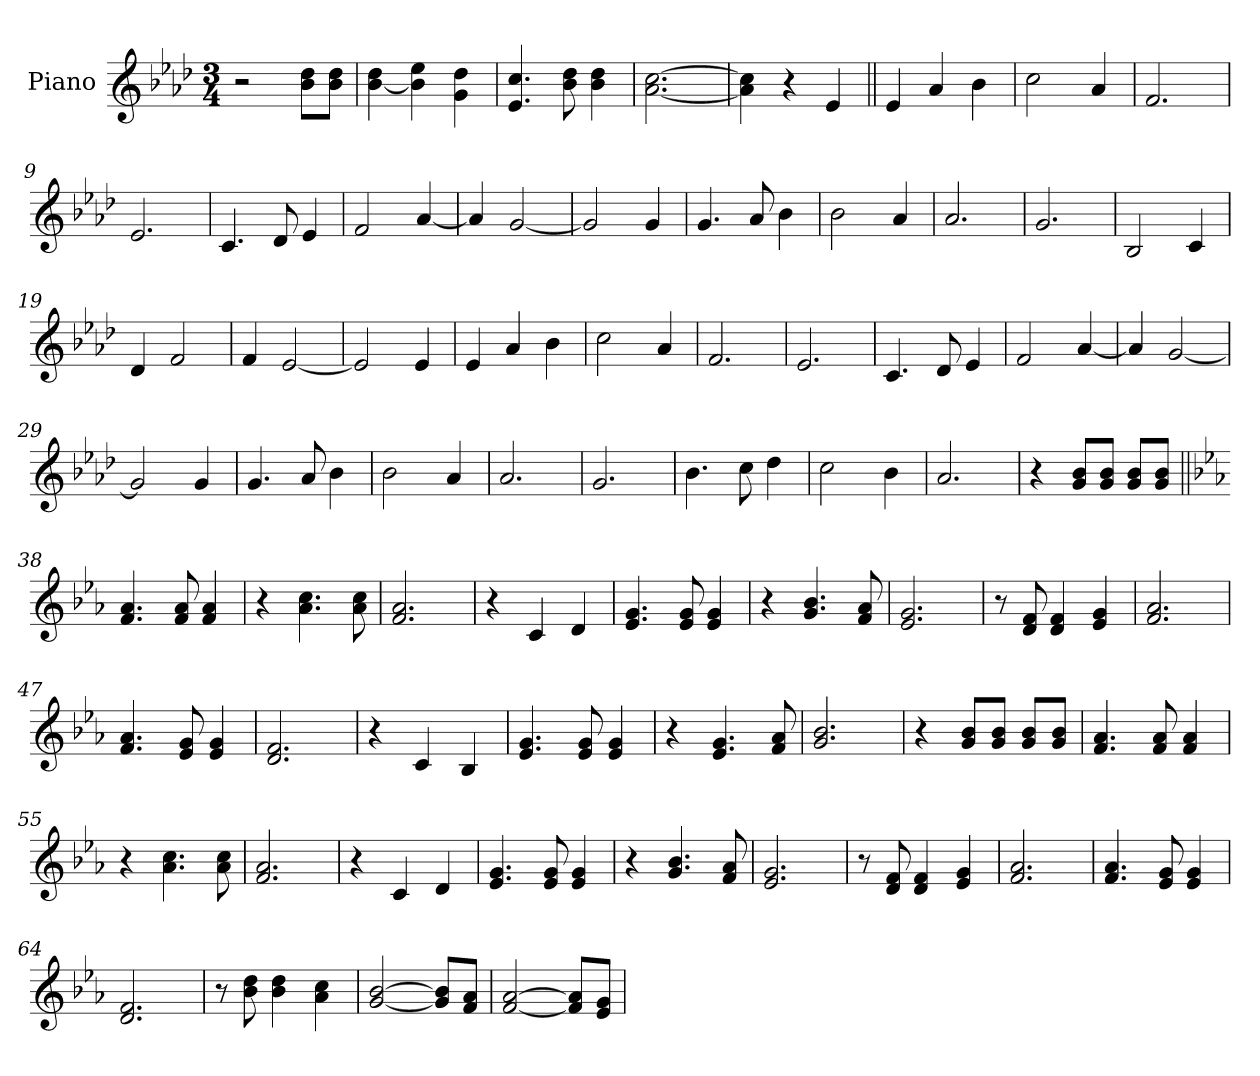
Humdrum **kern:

**kern
*part1
*staff1
*I"Piano
*I'Pno.
*clefG2
*k[b-e-a-d-]
*M3/4
*MM196
=1
2r
8b-! 8dd-!L
8b-! 8dd-!J
=2
[4b-! 4dd-!
4b-!] 4ee-!
4g! 4dd-!
=3
4.e-! 4.cc!
8b-! 8dd-!
4b-! 4dd-!
=4
[2.a-! [2.cc!
=5
4a-!] 4cc!]
4r
4e-
=6||
4e-
4a-
4b-
=7
2cc
4a-
=8
2.f
=9
2.e-
=10
4.c
8d-
4e-
=11
2f
[4a-
=12
4a-]
[2g
=13
2g]
4g
=14
4.g
8a-
4b-
=15
2b-
4a-
=16
2.a-
=17
2.g
=18
2B-
4c
=19
4d-
2f
=20
4f
[2e-
=21
2e-]
4e-
=22
4e-
4a-
4b-
=23
2cc
4a-
=24
2.f
=25
2.e-
=26
4.c
8d-
4e-
=27
2f
[4a-
=28
4a-]
[2g
=29
2g]
4g
=30
4.g
8a-
4b-
=31
2b-
4a-
=32
2.a-
=33
2.g
=34
4.b-
8cc
4dd-
=35
2cc
4b-
=36
2.a-
=37
4r
8g 8b-L
8g 8b-J
8g 8b-L
8g 8b-J
=38||
*k[b-e-a-]
4.f 4.a-
8f 8a-
4f 4a-
=39
4r
4.a- 4.cc
8a- 8cc
=40
2.f 2.a-
=41
4r
4c
4d
=42
4.e- 4.g
8e- 8g
4e- 4g
=43
4r
4.g 4.b-
8f 8a-
=44
2.e- 2.g
=45
8r
8d 8f
4d 4f
4e- 4g
=46
2.f 2.a-
=47
4.f 4.a-
8e- 8g
4e- 4g
=48
2.d 2.f
=49
4r
4c
4B-
=50
4.e- 4.g
8e- 8g
4e- 4g
=51
4r
4.e- 4.g
8f 8a-
=52
2.g 2.b-
=53
4r
8g 8b-L
8g 8b-J
8g 8b-L
8g 8b-J
=54
4.f 4.a-
8f 8a-
4f 4a-
=55
4r
4.a- 4.cc
8a- 8cc
=56
2.f 2.a-
=57
4r
4c
4d
=58
4.e- 4.g
8e- 8g
4e- 4g
=59
4r
4.g 4.b-
8f 8a-
=60
2.e- 2.g
=61
8r
8d 8f
4d 4f
4e- 4g
=62
2.f 2.a-
=63
4.f 4.a-
8e- 8g
4e- 4g
=64
2.d 2.f
=65
8r
8b- 8dd
4b- 4dd
4a- 4cc
=66
[2g [2b-
8g] 8b-]L
8f 8a-J
=67
[2f [2a-
8f] 8a-]L
8e- 8gJ
=
*-
